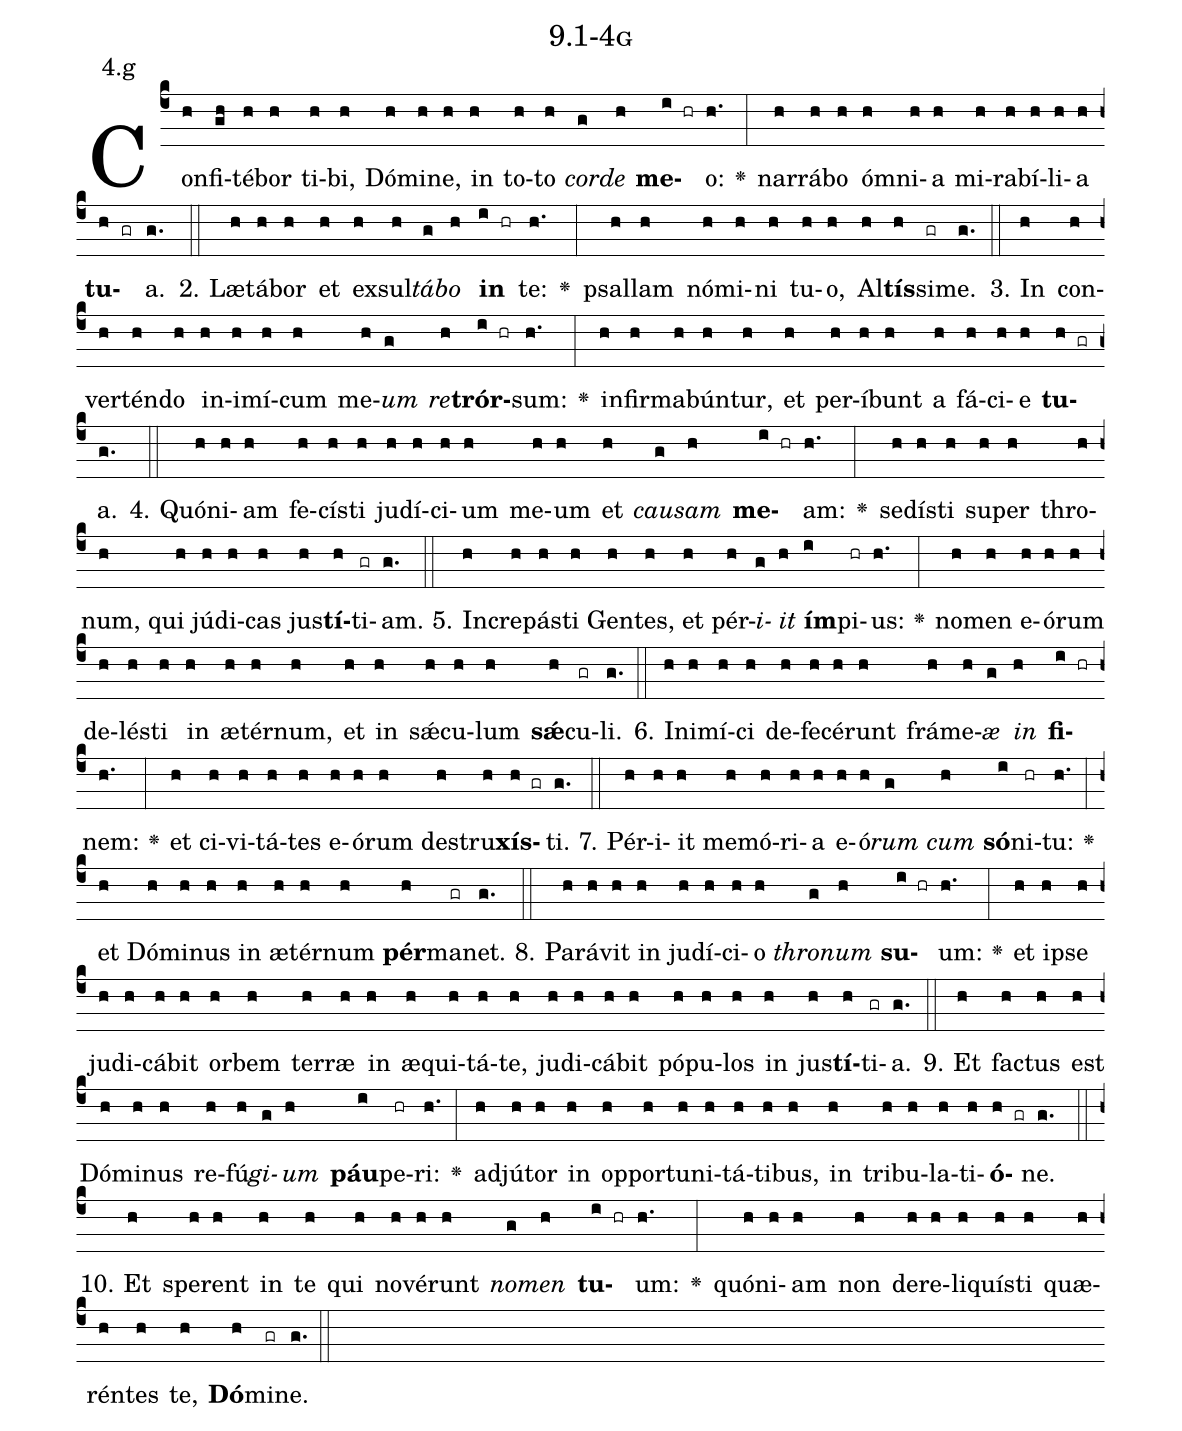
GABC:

name: 9.1-4g;
annotation: 4.g;
%%
(c4)Con(h)fi(gh)té(h)bor(h) ti(h)bi,(h) Dó(h)mi(h)ne,(h) in(h) to(h)to(h) <i>cor</i>(g)<i>de</i>(h) <b>me</b>(i hr)o:(h.) <v>\greheightstar</v>(:) nar(h)rá(h)bo(h) óm(h)ni(h)a(h) mi(h)ra(h)bí(h)li(h)a(h) <b>tu</b>(h gr)a.(g.) (::)
2. Læ(h)tá(h)bor(h) et(h) ex(h)sul(h)<i>tá</i>(g)<i>bo</i>(h) <b>in</b>(i hr) te:(h.) <v>\greheightstar</v>(:) psal(h)lam(h) nó(h)mi(h)ni(h) tu(h)o,(h) Al(h)<b>tís</b>(h)si(gr)me.(g.) (::)
3. In(h) con(h)ver(h)tén(h)do(h) in(h)i(h)mí(h)cum(h) me(h)<i>um</i>(g) <i>re</i>(h)<b>trór</b>(i hr)sum:(h.) <v>\greheightstar</v>(:) in(h)fir(h)ma(h)bún(h)tur,(h) et(h) per(h)í(h)bunt(h) a(h) fá(h)ci(h)e(h) <b>tu</b>(h gr)a.(g.) (::)
4. Quón(h)i(h)am(h) fe(h)cís(h)ti(h) ju(h)dí(h)ci(h)um(h) me(h)um(h) et(h) <i>cau</i>(g)<i>sam</i>(h) <b>me</b>(i hr)am:(h.) <v>\greheightstar</v>(:) se(h)dís(h)ti(h) su(h)per(h) thro(h)num,(h) qui(h) jú(h)di(h)cas(h) jus(h)<b>tí</b>(h)ti(gr)am.(g.) (::)
5. In(h)cre(h)pás(h)ti(h) Gen(h)tes,(h) et(h) pér(h)<i>i</i>(g)<i>it</i>(h) <b>ím</b>(i)pi(hr)us:(h.) <v>\greheightstar</v>(:) no(h)men(h) e(h)ó(h)rum(h) de(h)lés(h)ti(h) in(h) æ(h)tér(h)num,(h) et(h) in(h) sǽ(h)cu(h)lum(h) <b>sǽ</b>(h)cu(gr)li.(g.) (::)
6. In(h)i(h)mí(h)ci(h) de(h)fe(h)cé(h)runt(h) frá(h)me(h)<i>æ</i>(g) <i>in</i>(h) <b>fi</b>(i hr)nem:(h.) <v>\greheightstar</v>(:) et(h) ci(h)vi(h)tá(h)tes(h) e(h)ó(h)rum(h) de(h)stru(h)<b>xís</b>(h gr)ti.(g.) (::)
7. Pér(h)i(h)it(h) me(h)mó(h)ri(h)a(h) e(h)ó(h)<i>rum</i>(g) <i>cum</i>(h) <b>só</b>(i)ni(hr)tu:(h.) <v>\greheightstar</v>(:) et(h) Dó(h)mi(h)nus(h) in(h) æ(h)tér(h)num(h) <b>pér</b>(h)ma(gr)net.(g.) (::)
8. Pa(h)rá(h)vit(h) in(h) ju(h)dí(h)ci(h)o(h) <i>thro</i>(g)<i>num</i>(h) <b>su</b>(i hr)um:(h.) <v>\greheightstar</v>(:) et(h) ip(h)se(h) ju(h)di(h)cá(h)bit(h) or(h)bem(h) ter(h)ræ(h) in(h) æ(h)qui(h)tá(h)te,(h) ju(h)di(h)cá(h)bit(h) pó(h)pu(h)los(h) in(h) jus(h)<b>tí</b>(h)ti(gr)a.(g.) (::)
9. Et(h) fac(h)tus(h) est(h) Dó(h)mi(h)nus(h) re(h)fú(h)<i>gi</i>(g)<i>um</i>(h) <b>páu</b>(i)pe(hr)ri:(h.) <v>\greheightstar</v>(:) ad(h)jú(h)tor(h) in(h) op(h)por(h)tu(h)ni(h)tá(h)ti(h)bus,(h) in(h) tri(h)bu(h)la(h)ti(h)<b>ó</b>(h gr)ne.(g.) (::)
10. Et(h) spe(h)rent(h) in(h) te(h) qui(h) no(h)vé(h)runt(h) <i>no</i>(g)<i>men</i>(h) <b>tu</b>(i hr)um:(h.) <v>\greheightstar</v>(:) quón(h)i(h)am(h) non(h) de(h)re(h)li(h)quís(h)ti(h) quæ(h)rén(h)tes(h) te,(h) <b>Dó</b>(h)mi(gr)ne.(g.) (::)
